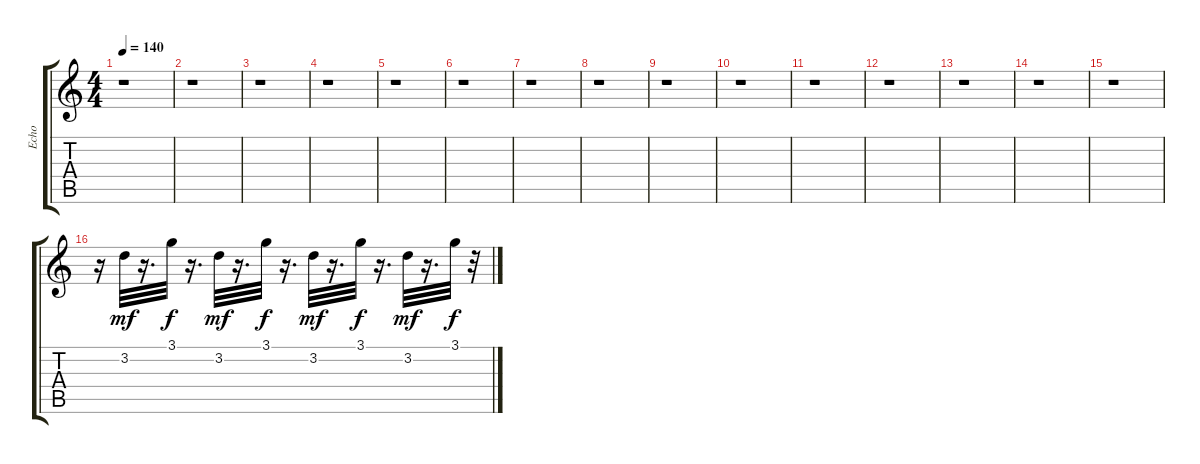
\track ("Echo" "Echo") {instrument distortionguitar}
\staff {score tabs}
\tuning (E4 B3 G3 D3 A2 E2) {hide}
\ts (4 4)
\tempo 140
\clef g2
\ks c
r.1{dy f} |
r.1 |
r.1 |
r.1 |
r.1 |
r.1 |
r.1 |
r.1 |
r.1 |
r.1 |
r.1 |
r.1 |
r.1 |
r.1 |
r.1 |
r.16 3.2.32{dy mf} r.16{d} 3.1.32{dy f} r.16{d} 3.2.32{dy mf} r.16{d} 3.1.32{dy f} r.16{d} 3.2.32{dy mf} r.16{d} 3.1.32{dy f} r.16{d} 3.2.32{dy mf} r.16{d} 3.1.32{dy f} r.32
